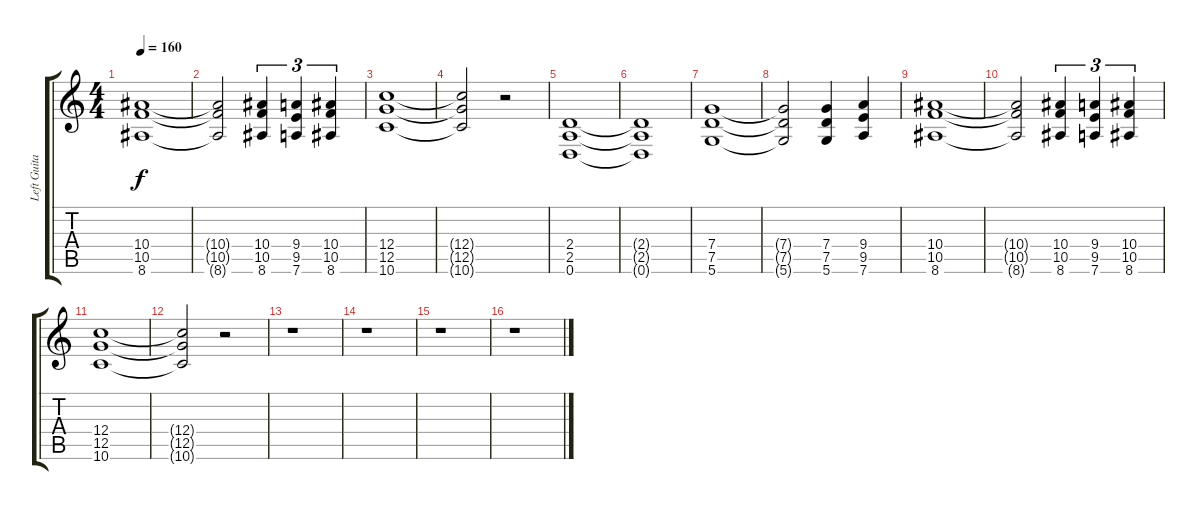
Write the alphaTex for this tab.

\track ("Left Guitar" "Left Guita") {instrument distortionguitar}
\staff {score tabs}
\tuning (D4 A3 F3 C3 G2 D2) {hide}
\ts (4 4)
\tempo 160
\clef g2
\ks c
(10.4 10.5 8.6).1{dy f} |
(10.4{t} 10.5{t} 8.6{t}).2 (10.4 10.5 8.6).4{tu (3 2)} (9.4 9.5 7.6).4{tu (3 2)} (10.4 10.5 8.6).4{tu (3 2)} |
(12.4 12.5 10.6).1 |
(12.4{t} 12.5{t} 10.6{t}).2 r.2 |
(2.4 2.5 0.6).1 |
(2.4{t} 2.5{t} 0.6{t}).1 |
(7.4 7.5 5.6).1 |
(7.4{t} 7.5{t} 5.6{t}).2 (7.4 7.5 5.6).4 (9.4 9.5 7.6).4 |
(10.4 10.5 8.6).1 |
(10.4{t} 10.5{t} 8.6{t}).2 (10.4 10.5 8.6).4{tu (3 2)} (9.4 9.5 7.6).4{tu (3 2)} (10.4 10.5 8.6).4{tu (3 2)} |
(12.4 12.5 10.6).1 |
(12.4{t} 12.5{t} 10.6{t}).2 r.2 |
r.1 |
r.1 |
r.1 |
r.1
